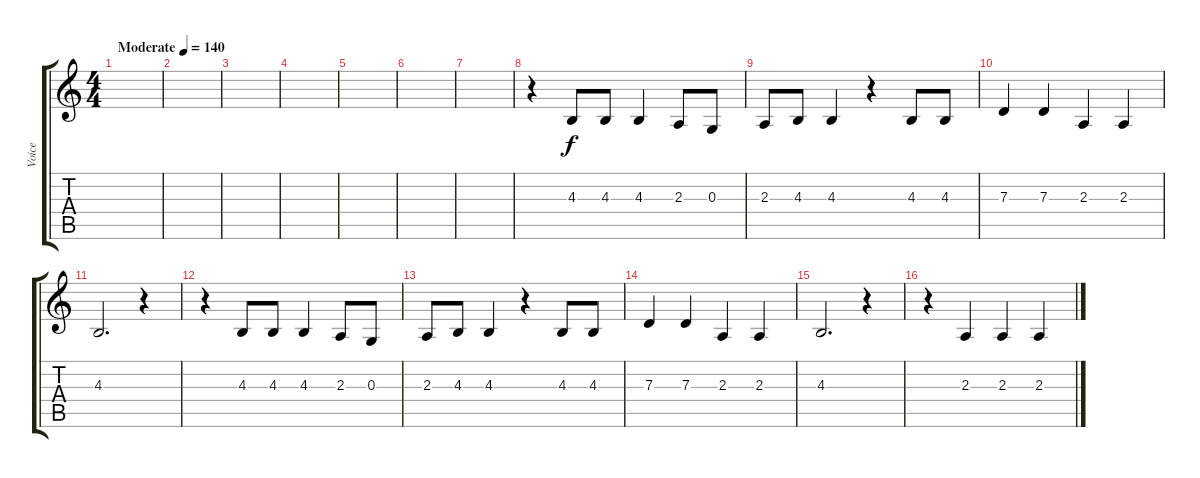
\track ("Voice" "Voice") {instrument lead6voice}
\staff {score tabs}
\tuning (E4 B3 G3 D3 A2 E2) {hide}
\ts (4 4)
\tempo (140 "Moderate")
\clef g2
\ks c
|
|
|
|
|
|
|
r.4 4.3.8 4.3.8 4.3.4 2.3.8 0.3.8 |
2.3.8 4.3.8 4.3.4 r.4 4.3.8 4.3.8 |
7.3.4 7.3.4 2.3.4 2.3.4 |
4.3.2{d} r.4 |
r.4 4.3.8 4.3.8 4.3.4 2.3.8 0.3.8 |
2.3.8 4.3.8 4.3.4 r.4 4.3.8 4.3.8 |
7.3.4 7.3.4 2.3.4 2.3.4 |
4.3.2{d} r.4 |
r.4 2.3.4 2.3.4 2.3.4
